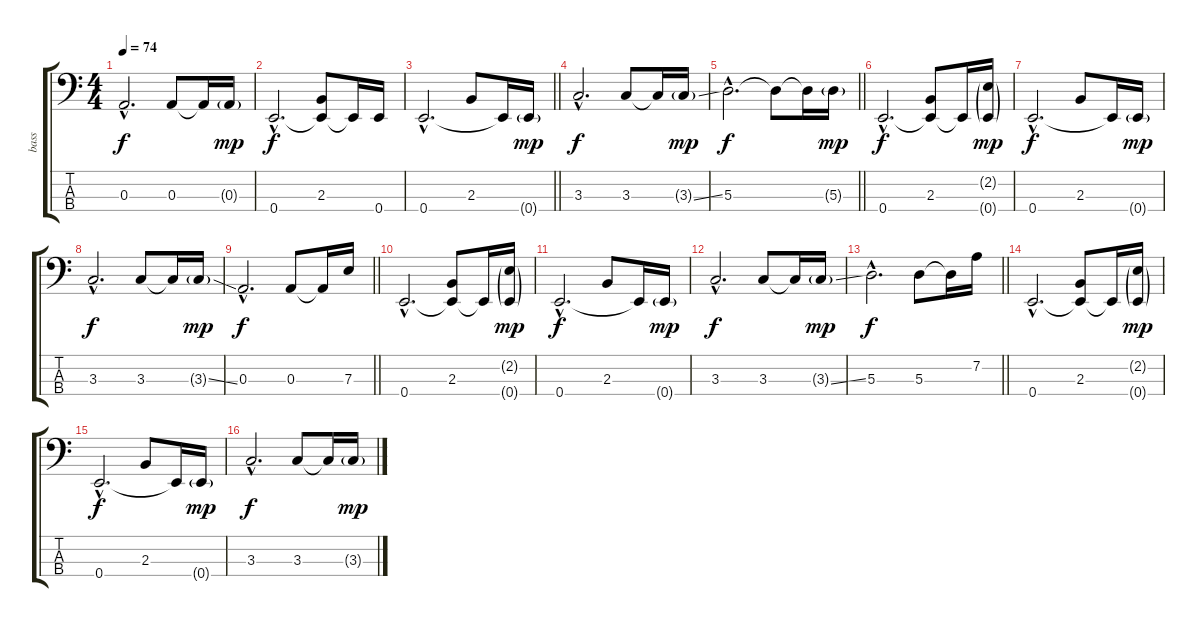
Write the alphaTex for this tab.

\track ("bass" "bass") {instrument electricbassfinger}
\staff {score tabs}
\tuning (G2 D2 A1 E1) {hide}
\ts (4 4)
\tempo 74
\clef f4
\ks c
0.3{hac}.2{d dy f} 0.3.8 0.3{t}.16 0.3{g}.16{dy mp} |
0.4{hac}.2{d dy f} (2.3 0.4{t}).8 0.4{t}.16 0.4.16 |
\barLineRight lightlight
0.4{hac}.2{d} 2.3.8 0.4{t}.16 0.4{g}.16{dy mp} |
3.3{hac}.2{d dy f} 3.3.8 3.3{t}.16 3.3{ss g}.16{dy mp} |
\barLineRight lightlight
5.3{hac}.2{d dy f} 5.3{t}.8 5.3{t}.16 5.3{g}.16{dy mp} |
0.4{hac}.2{d dy f} (2.3 0.4{t}).8 0.4{t}.16 (2.2{g} 0.4{g}).16{dy mp} |
0.4{hac}.2{d dy f} 2.3.8 0.4{t}.16 0.4{g}.16{dy mp} |
3.3{hac}.2{d dy f} 3.3.8 3.3{t}.16 3.3{ss g}.16{dy mp} |
\barLineRight lightlight
0.3{hac}.2{d dy f} 0.3.8 0.3{t}.16 7.3.16 |
0.4{hac}.2{d} (2.3 0.4{t}).8 0.4{t}.16 (2.2{g} 0.4{g}).16{dy mp} |
0.4{hac}.2{d dy f} 2.3.8 0.4{t}.16 0.4{g}.16{dy mp} |
3.3{hac}.2{d dy f} 3.3.8 3.3{t}.16 3.3{ss g}.16{dy mp} |
\barLineRight lightlight
5.3{hac}.2{d dy f} 5.3.8 5.3{t}.16 7.2.16 |
0.4{hac}.2{d} (2.3 0.4{t}).8 0.4{t}.16 (2.2{g} 0.4{g}).16{dy mp} |
0.4{hac}.2{d dy f} 2.3.8 0.4{t}.16 0.4{g}.16{dy mp} |
3.3{hac}.2{d dy f} 3.3.8 3.3{t}.16 3.3{ss g}.16{dy mp}
